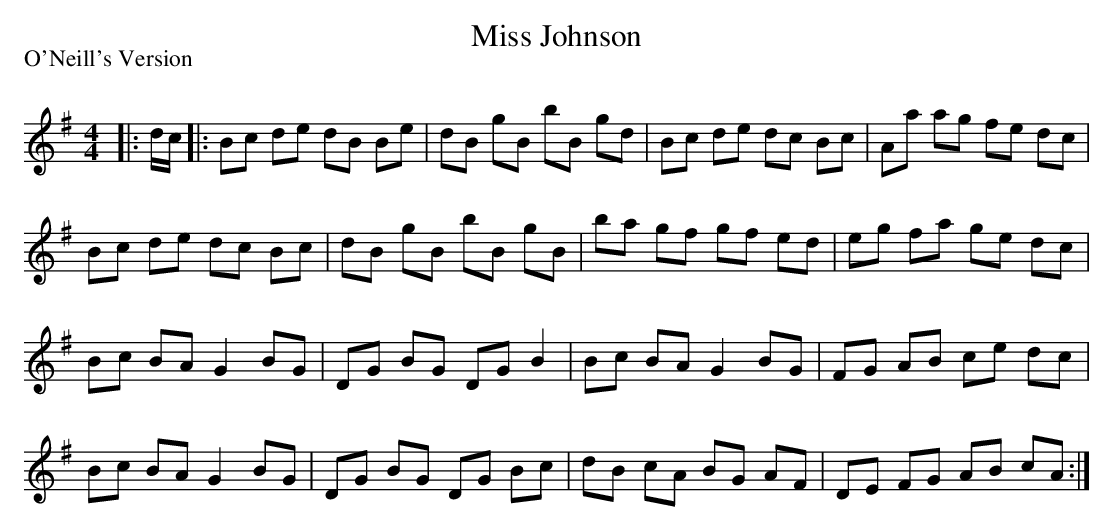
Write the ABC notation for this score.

X:1
T: Miss Johnson
P:O'Neill's Version
Q: 232
K:G
M:4/4
L:1/8
|:d1/2c1/2|:Bc de dB Be|dB gB bB gd|Bc de dc Bc|Aa ag fe dc|
Bc de dc Bc|dB gB bB gB|ba gf gf ed|eg fa ge dc|
Bc BA G2 BG|DG BG DG B2|Bc BA G2 BG|FG AB ce dc|
Bc BA G2 BG|DG BG DG Bc|dB cA BG AF|DE FG AB cA:|
